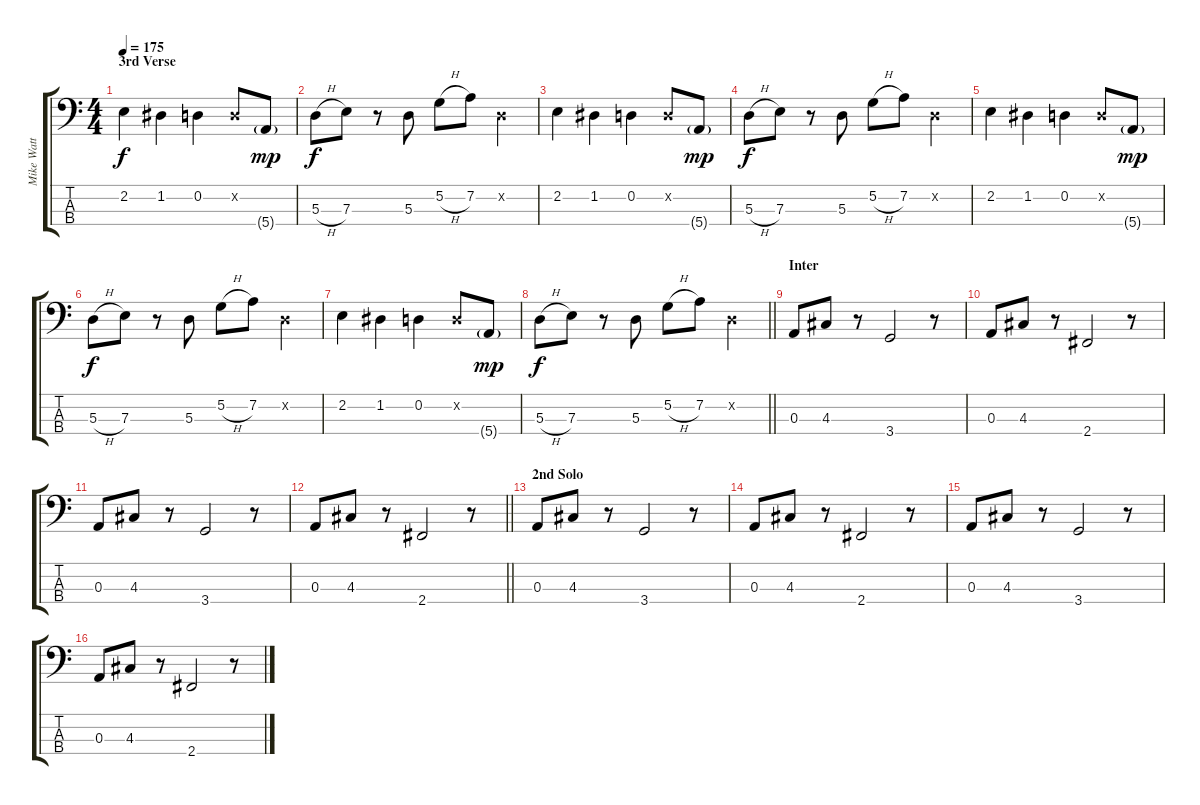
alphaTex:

\track ("Mike Watt [Bass]" "Mike Watt ") {instrument electricbassfinger}
\staff {score tabs}
\tuning (G2 D2 A1 E1) {hide}
\ts (4 4)
\section ("" "3rd Verse")
\tempo 175
\clef f4
\ks c
2.2.4{dy f} 1.2.4 0.2.4 0.2{x}.8 5.4{g}.8{dy mp} |
5.3{h}.8{dy f} 7.3.8 r.8 5.3.8 5.2{h}.8 7.2.8 0.2{x}.4 |
2.2.4 1.2.4 0.2.4 0.2{x}.8 5.4{g}.8{dy mp} |
5.3{h}.8{dy f} 7.3.8 r.8 5.3.8 5.2{h}.8 7.2.8 0.2{x}.4 |
2.2.4 1.2.4 0.2.4 0.2{x}.8 5.4{g}.8{dy mp} |
5.3{h}.8{dy f} 7.3.8 r.8 5.3.8 5.2{h}.8 7.2.8 0.2{x}.4 |
2.2.4 1.2.4 0.2.4 0.2{x}.8 5.4{g}.8{dy mp} |
\barLineRight lightlight
5.3{h}.8{dy f} 7.3.8 r.8 5.3.8 5.2{h}.8 7.2.8 0.2{x}.4 |
\section ("" "Inter")
0.3.8 4.3.8 r.8 3.4.2 r.8 |
0.3.8 4.3.8 r.8 2.4.2 r.8 |
0.3.8 4.3.8 r.8 3.4.2 r.8 |
\barLineRight lightlight
0.3.8 4.3.8 r.8 2.4.2 r.8 |
\section ("" "2nd Solo")
0.3.8 4.3.8 r.8 3.4.2 r.8 |
0.3.8 4.3.8 r.8 2.4.2 r.8 |
0.3.8 4.3.8 r.8 3.4.2 r.8 |
0.3.8 4.3.8 r.8 2.4.2 r.8
